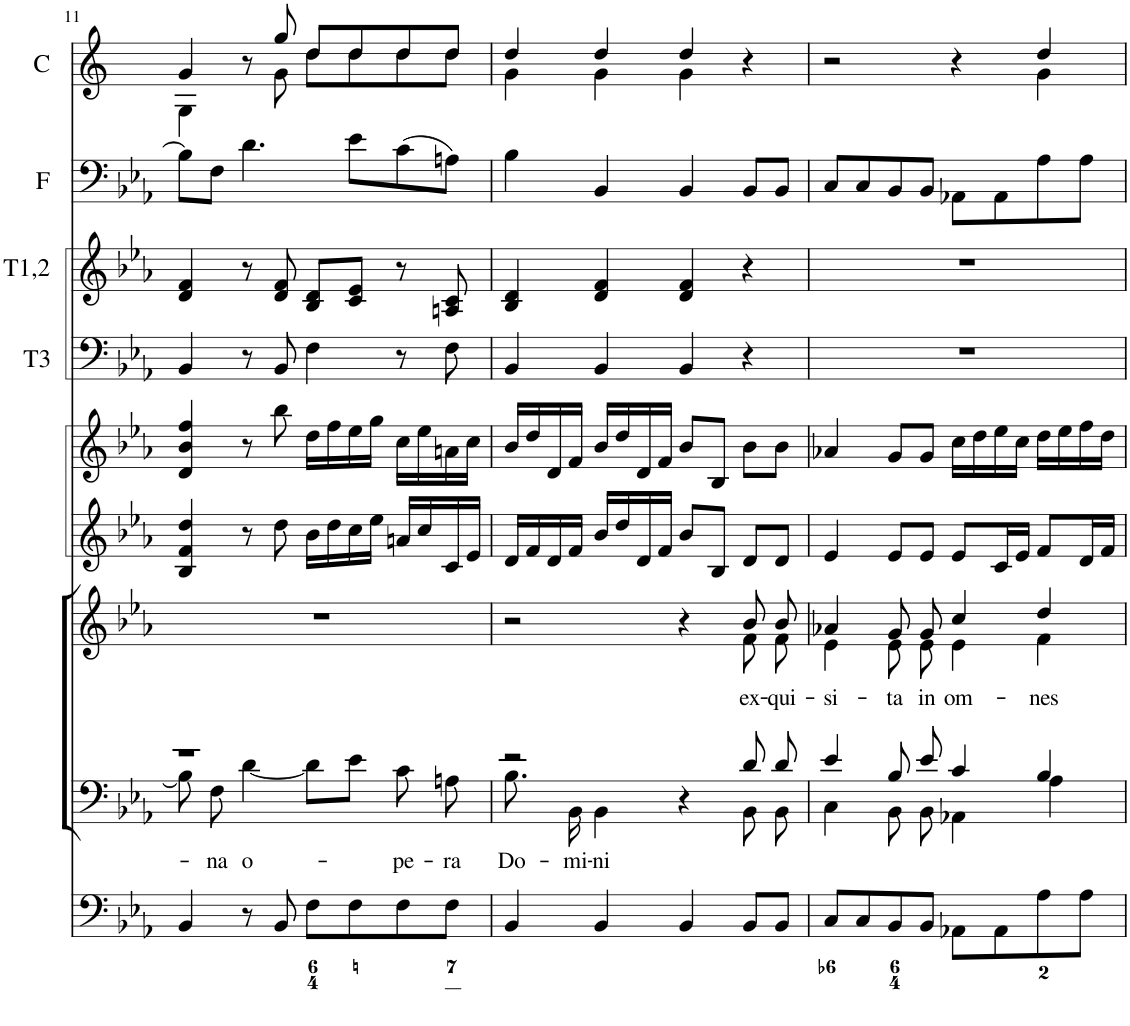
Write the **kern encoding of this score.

**kern	**kern	**text	**kern	**text	**kern	**kern	**kern	**kern	**kern	**kern
*part9	*part8	*part8	*part7	*part7	*part6	*part5	*part4	*part3	*part2	*part1
*staff9	*staff8	*staff8	*staff7	*staff7	*staff6	*staff5	*staff4	*staff3	*staff2	*staff1
*I"Organ	*I"Voice	*	*I"Voice	*	*I"Violin	*I"Violin	*I"Trombone 3	*I"Trombone 1+2	*I"Fagotti	*I"Corni in Eb
*	*	*	*	*	*I'Vln	*I'Vln	*I'T3	*I'T1,2	*I'F	*I'C
!!LO:PB:g=z
*clefF4	*clefF4	*	*clefG2	*	*clefG2	*clefG2	*clefF4	*clefG2	*clefF4	*clefG2
*	*	*	*	*	*	*	*	*	*	*Trd5c9
*k[b-e-a-]	*k[b-e-a-]	*	*k[b-e-a-]	*	*k[b-e-a-]	*k[b-e-a-]	*k[b-e-a-]	*k[b-e-a-]	*k[b-e-a-]	*k[]
*M4/4	*M4/4	*	*M4/4	*	*M4/4	*M4/4	*M4/4	*M4/4	*M4/4	*M4/4
*met(c)	*met(c)	*	*met(c)	*	*met(c)	*met(c)	*met(c)	*met(c)	*met(c)	*met(c)
=11	=11	=11	=11	=11	=11	=11	=11	=11	=11	=11
*	*^	*	*	*	*	*	*	*	*	*^
4BB-/	1r	8B-\]	.	1r	.	4B-/ 4f/ 4dd/	4d/ 4b-/ 4ff/	4BB-/	4d/ 4f/	8B-\L]	4g/	4G\
!	!	!	!LO:LY:b	!	!	!	!	!	!	!	!	!
.	.	8F\	-na	.	.	.	.	.	.	8F\J	.	.
!	!	!	!LO:LY:b	!	!	!	!	!	!	!	!	!
8r	.	[4d\	o-	.	.	8r	8r	8r	8r	4.d\	8r	8ryy
8BB-/	.	.	.	.	.	8dd\	8bb-\	8BB-/	8d/ 8f/	.	8gg/	8g\
8F\L	.	8d\L]	.	.	.	16b-\LL	16dd\LL	4F\	8B-/ 8d/L	.	8dd/L	8dd\L
.	.	.	.	.	.	16dd\	16ff\	.	.	.	.	.
8F\	.	8e-\J	.	.	.	16cc\	16ee-\	.	8c/ 8e-/J	8e-\L	8dd/	8dd\
.	.	.	.	.	.	16ee-\JJ	16gg\JJ	.	.	.	.	.
!	!	!	!LO:LY:b	!	!	!	!	!	!	!	!	!
8F\	.	8c\	-pe-	.	.	16an/LL	16cc\LL	8r	8r	(8c\	8dd/	8dd\
.	.	.	.	.	.	16cc/	16ee-\	.	.	.	.	.
!	!	!	!LO:LY:b	!	!	!	!	!	!	!	!	!
8F\J	.	8An\	-ra	.	.	16c/	16an\	8F\	8An/ 8c/	8An\J)	8dd/J	8dd\J
.	.	.	.	.	.	16e-/JJ	16cc\JJ	.	.	.	.	.
=12	=12	=12	=12	=12	=12	=12	=12	=12	=12	=12	=12	=12
!	!	!	!LO:LY:b	!	!	!	!	!	!	!	!	!
*	*	*	*	*^	*	*	*	*	*	*	*	*
4BB-/	2r	8.B-\	Do-	2r	2.ryy	.	16d/LL	16b-/LL	4BB-/	4B-/ 4d/	4B-\	4dd/	4g\
.	.	.	.	.	.	.	16f/	16dd/	.	.	.	.	.
.	.	.	.	.	.	.	16d/	16d/	.	.	.	.	.
!	!	!	!LO:LY:b	!	!	!	!	!	!	!	!	!	!
.	.	16BB-\	-mi-	.	.	.	16f/JJ	16f/JJ	.	.	.	.	.
!	!	!	!LO:LY:b	!	!	!	!	!	!	!	!	!	!
4BB-/	.	4BB-\	-ni	.	.	.	16b-/LL	16b-/LL	4BB-/	4d/ 4f/	4BB-/	4dd/	4g\
.	.	.	.	.	.	.	16dd/	16dd/	.	.	.	.	.
.	.	.	.	.	.	.	16d/	16d/	.	.	.	.	.
.	.	.	.	.	.	.	16f/JJ	16f/JJ	.	.	.	.	.
4BB-/	4r	4ryy	.	4r	.	.	8b-/L	8b-/L	4BB-/	4d/ 4f/	4BB-/	4dd/	4g\
.	.	.	.	.	.	.	8B-/J	8B-/J	.	.	.	.	.
!	!	!	!	!	!	!LO:LY:b	!	!	!	!	!	!	!
8BB-/L	8d/	8BB-\	.	8b-/L	8f\L	ex-	8d/L	8b-\L	4r	4r	8BB-/L	4r	4ryy
!	!	!	!	!	!	!LO:LY:b	!	!	!	!	!	!	!
8BB-/J	8d/	8BB-\	.	8b-/J	8f\J	-qui-	8d/J	8b-\J	.	.	8BB-/J	.	.
=13	=13	=13	=13	=13	=13	=13	=13	=13	=13	=13	=13	=13	=13
!	!	!	!	!	!	!LO:LY:b	!	!	!	!	!	!	!
8C/L	4e-/	4C\	.	4a-X/	4e-\	-si-	4e-/	4a-X/	1r	1r	8C/L	2r	2.ryy
8C/	.	.	.	.	.	.	.	.	.	.	8C/	.	.
!	!	!	!	!	!	!LO:LY:b	!	!	!	!	!	!	!
8BB-/	8B-/	8BB-\	.	8g/L	8e-\L	-ta	8e-/L	8g/L	.	.	8BB-/	.	.
!	!	!	!	!	!	!LO:LY:b	!	!	!	!	!	!	!
8BB-/J	8e-/	8BB-\	.	8g/J	8e-\J	in	8e-/J	8g/J	.	.	8BB-/J	.	.
!	!	!	!	!	!	!LO:LY:b	!	!	!	!	!	!	!
8AA-X\L	4c/	4AA-X\	.	4cc/	4e-\	om-	8e-/L	16cc\LL	.	.	8AA-X\L	4r	.
.	.	.	.	.	.	.	.	16dd\	.	.	.	.	.
8AA-\	.	.	.	.	.	.	16c/L	16ee-\	.	.	8AA-\	.	.
.	.	.	.	.	.	.	16e-/JJ	16cc\JJ	.	.	.	.	.
!	!	!	!	!	!	!LO:LY:b	!	!	!	!	!	!	!
8A-\	4B-/	4A-\	.	4dd/	4f\	-nes	8f/L	16dd\LL	.	.	8A-\	4dd/	4g\
.	.	.	.	.	.	.	.	16ee-\	.	.	.	.	.
8A-\J	.	.	.	.	.	.	16d/L	16ff\	.	.	8A-\J	.	.
.	.	.	.	.	.	.	16f/JJ	16dd\JJ	.	.	.	.	.
*	*v	*v	*	*	*	*	*	*	*	*	*	*v	*v
*	*	*	*v	*v	*	*	*	*	*	*	*
=	=	=	=	=	=	=	=	=	=	=
*-	*-	*-	*-	*-	*-	*-	*-	*-	*-	*-
